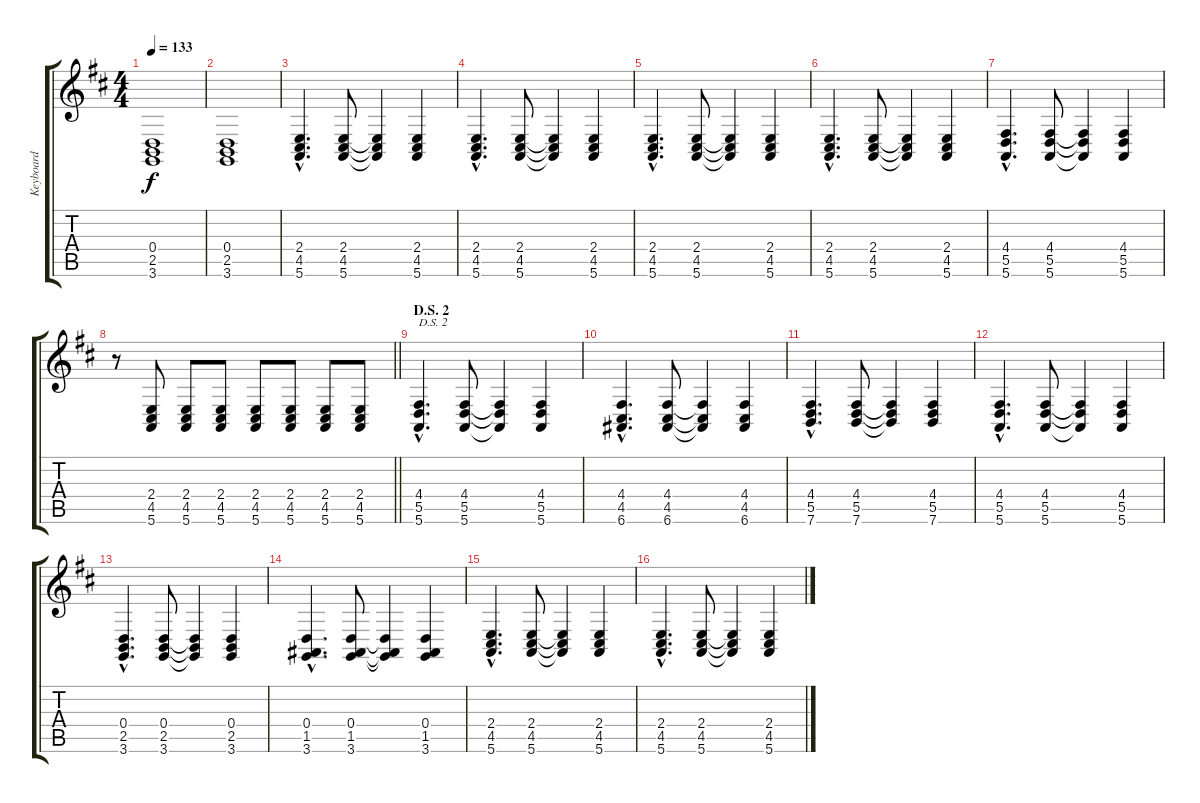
\track ("Keyboard" "Keyboard") {instrument acousticgrandpiano}
\staff {score tabs}
\tuning (E4 B3 G3 D3 A2 E2) {hide}
\ts (4 4)
\tempo 133
\clef g2
\ks d
(0.4 2.5 3.6).1{dy f} |
(0.4 2.5 3.6).1 |
(2.4{hac} 4.5{hac} 5.6{hac}).4{d} (2.4 4.5 5.6).8 (2.4{t} 4.5{t} 5.6{t}).4 (2.4 4.5 5.6).4 |
(2.4{hac} 4.5{hac} 5.6{hac}).4{d} (2.4 4.5 5.6).8 (2.4{t} 4.5{t} 5.6{t}).4 (2.4 4.5 5.6).4 |
(2.4{hac} 4.5{hac} 5.6{hac}).4{d} (2.4 4.5 5.6).8 (2.4{t} 4.5{t} 5.6{t}).4 (2.4 4.5 5.6).4 |
(2.4{hac} 4.5{hac} 5.6{hac}).4{d} (2.4 4.5 5.6).8 (2.4{t} 4.5{t} 5.6{t}).4 (2.4 4.5 5.6).4 |
(4.4{hac} 5.5{hac} 5.6{hac}).4{d} (4.4 5.5 5.6).8 (4.4{t} 5.5{t} 5.6{t}).4 (4.4 5.5 5.6).4 |
\barLineRight lightlight
r.8 (2.4 4.5 5.6).8 (2.4 4.5 5.6).8 (2.4 4.5 5.6).8 (2.4 4.5 5.6).8 (2.4 4.5 5.6).8 (2.4 4.5 5.6).8 (2.4 4.5 5.6).8 |
\section ("" "D.S. 2")
(4.4{hac} 5.5{hac} 5.6{hac}).4{d txt "D.S. 2"} (4.4 5.5 5.6).8 (4.4{t} 5.5{t} 5.6{t}).4 (4.4 5.5 5.6).4 |
(4.4{hac} 4.5{hac} 6.6{hac}).4{d} (4.4 4.5 6.6).8 (4.4{t} 4.5{t} 6.6{t}).4 (4.4 4.5 6.6).4 |
(4.4{hac} 5.5{hac} 7.6{hac}).4{d} (4.4 5.5 7.6).8 (4.4{t} 5.5{t} 7.6{t}).4 (4.4 5.5 7.6).4 |
(4.4{hac} 5.5{hac} 5.6{hac}).4{d} (4.4 5.5 5.6).8 (4.4{t} 5.5{t} 5.6{t}).4 (4.4 5.5 5.6).4 |
(0.4{hac} 2.5{hac} 3.6{hac}).4{d} (0.4 2.5 3.6).8 (0.4{t} 2.5{t} 3.6{t}).4 (0.4 2.5 3.6).4 |
(0.4{hac} 1.5{hac} 3.6{hac}).4{d} (0.4 1.5 3.6).8 (0.4{t} 1.5{t} 3.6{t}).4 (0.4 1.5 3.6).4 |
(2.4{hac} 4.5{hac} 5.6{hac}).4{d} (2.4 4.5 5.6).8 (2.4{t} 4.5{t} 5.6{t}).4 (2.4 4.5 5.6).4 |
(2.4{hac} 4.5{hac} 5.6{hac}).4{d} (2.4 4.5 5.6).8 (2.4{t} 4.5{t} 5.6{t}).4 (2.4 4.5 5.6).4
